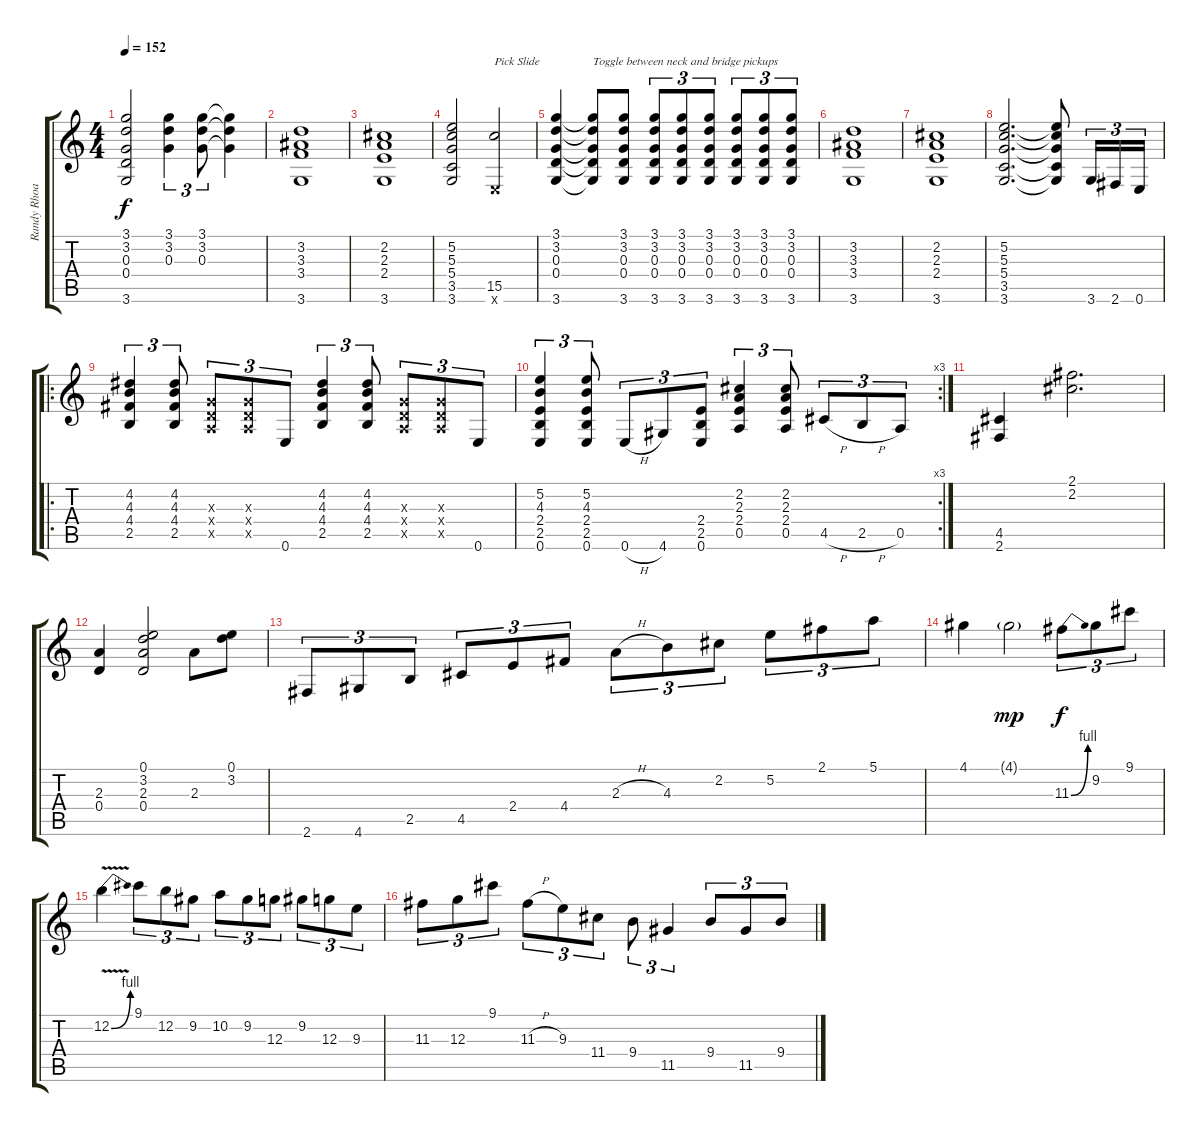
\track ("Randy Rhoads" "Randy Rhoa") {instrument overdrivenguitar}
\staff {score tabs}
\tuning (E4 B3 G3 D3 A2 E2) {hide}
\ts (4 4)
\tempo 152
\clef g2
\ks c
(3.1 3.2 0.3 0.4 3.6).2{dy f} (3.1 3.2 0.3).4{tu (3 2)} (3.1 3.2 0.3).8{tu (3 2)} (3.1{t} 3.2{t} 0.3{t}).4 |
(3.2 3.3 3.4 3.6).1 |
(2.2 2.3 2.4 3.6).1 |
(5.2 5.3 5.4 3.5 3.6).2 (15.5 0.6{x}).2{txt "Pick Slide"} |
(3.1 3.2 0.3 0.4 3.6).4 (3.1{t} 3.2{t} 0.3{t} 0.4{t} 3.6{t}).8{txt "Toggle between neck and bridge pickups"} (3.1 3.2 0.3 0.4 3.6).8{instrument distortionguitar} (3.1 3.2 0.3 0.4 3.6).8{tu (3 2) instrument overdrivenguitar} (3.1 3.2 0.3 0.4 3.6).8{tu (3 2) instrument distortionguitar} (3.1 3.2 0.3 0.4 3.6).8{tu (3 2) instrument overdrivenguitar} (3.1 3.2 0.3 0.4 3.6).8{tu (3 2) instrument distortionguitar} (3.1 3.2 0.3 0.4 3.6).8{tu (3 2) instrument overdrivenguitar} (3.1 3.2 0.3 0.4 3.6).8{tu (3 2) instrument distortionguitar} |
(3.2 3.3 3.4 3.6).1{instrument overdrivenguitar} |
(2.2 2.3 2.4 3.6).1 |
(5.2 5.3 5.4 3.5 3.6).2{d} (5.2{t} 5.3{t} 5.4{t} 3.5{t} 3.6{t}).8 3.6.16{tu (3 2)} 2.6.16{tu (3 2)} 0.6.16{tu (3 2)} |
\ro
(4.2 4.3 4.4 2.5).4{tu (3 2)} (4.2 4.3 4.4 2.5).8{tu (3 2)} (0.3{x} 0.4{x} 0.5{x}).8{tu (3 2)} (0.3{x} 0.4{x} 0.5{x}).8{tu (3 2)} 0.6.8{tu (3 2)} (4.2 4.3 4.4 2.5).4{tu (3 2)} (4.2 4.3 4.4 2.5).8{tu (3 2)} (0.3{x} 0.4{x} 0.5{x}).8{tu (3 2)} (0.3{x} 0.4{x} 0.5{x}).8{tu (3 2)} 0.6.8{tu (3 2)} |
\rc 3
(5.2 4.3 2.4 2.5 0.6).4{tu (3 2)} (5.2 4.3 2.4 2.5 0.6).8{tu (3 2)} 0.6{h}.8{tu (3 2)} 4.6.8{tu (3 2)} (2.4 2.5 0.6).8{tu (3 2)} (2.2 2.3 2.4 0.5).4{tu (3 2)} (2.2 2.3 2.4 0.5).8{tu (3 2)} 4.5{h}.8{tu (3 2)} 2.5{h}.8{tu (3 2)} 0.5.8{tu (3 2)} |
(4.5 2.6).4 (2.1 2.2).2{d} |
(2.3 0.4).4 (0.1 3.2 2.3 0.4).2 2.3.8 (0.1 3.2).8 |
2.6.8{tu (3 2) balance 3 instrument distortionguitar} 4.6.8{tu (3 2)} 2.5.8{tu (3 2)} 4.5.8{tu (3 2)} 2.4.8{tu (3 2)} 4.4.8{tu (3 2)} 2.3{h}.8{tu (3 2)} 4.3.8{tu (3 2)} 2.2.8{tu (3 2)} 5.2.8{tu (3 2)} 2.1.8{tu (3 2)} 5.1.8{tu (3 2)} |
4.1.4 4.1{g}.2{dy mp} 11.3{be (bend 0 0 60 4)}.8{tu (3 2) dy f volume 16 balance 8 instrument distortionguitar} 9.2.8{tu (3 2)} 9.1.8{tu (3 2)} |
12.2{be (bend 0 0 60 4) v}.4 9.1.8{tu (3 2)} 12.2.8{tu (3 2)} 9.2.8{tu (3 2)} 10.2.8{tu (3 2)} 9.2.8{tu (3 2)} 12.3.8{tu (3 2)} 9.2.8{tu (3 2)} 12.3.8{tu (3 2)} 9.3.8{tu (3 2)} |
11.3.8{tu (3 2)} 12.3.8{tu (3 2)} 9.1.8{tu (3 2)} 11.3{h}.8{tu (3 2)} 9.3.8{tu (3 2)} 11.4.8{tu (3 2)} 9.4.8{tu (3 2)} 11.5.4{tu (3 2)} 9.4.8{tu (3 2)} 11.5.8{tu (3 2)} 9.4.8{tu (3 2)}
